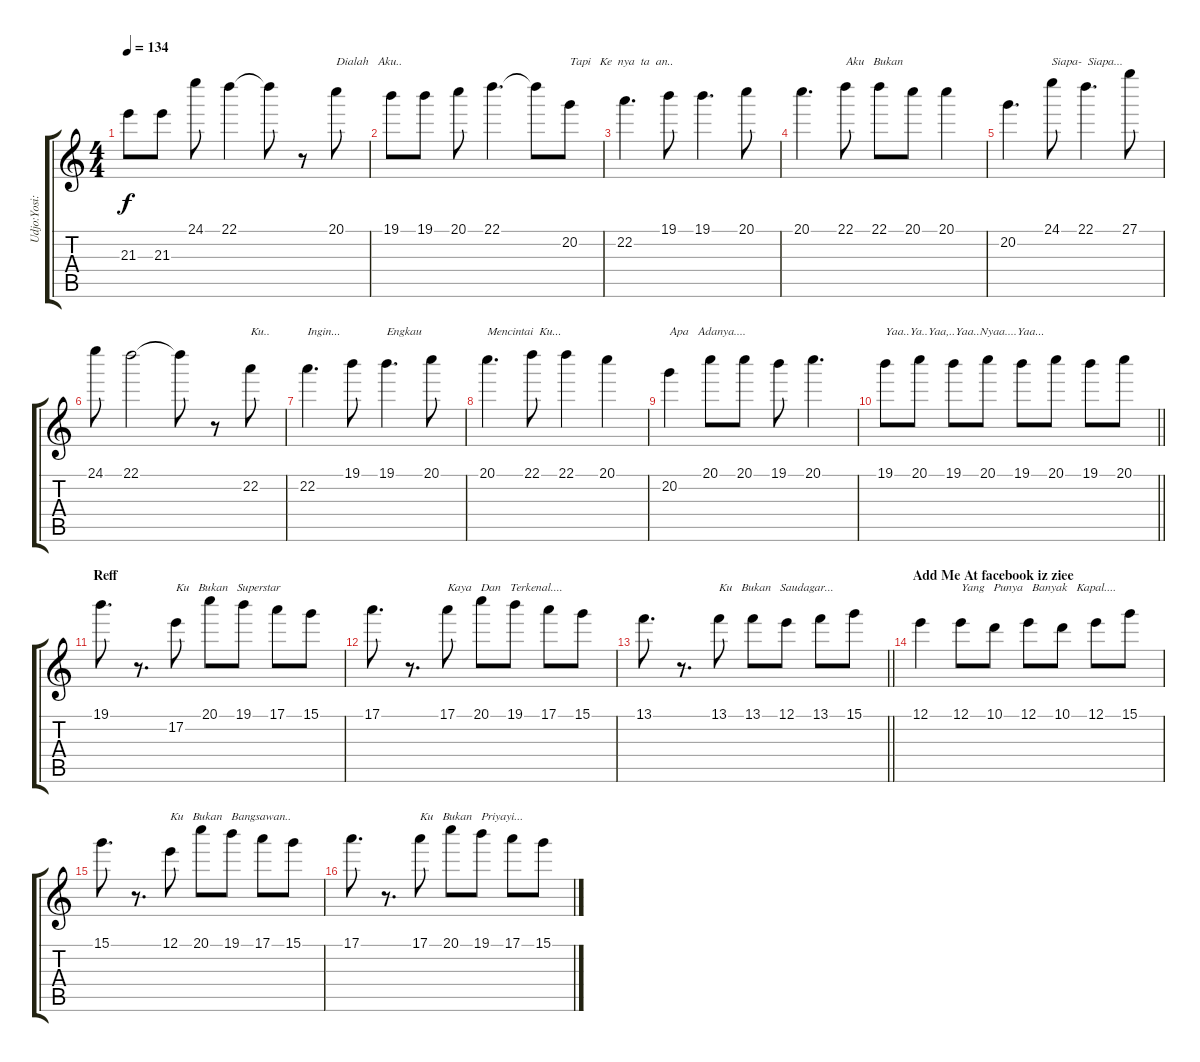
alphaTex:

\track ("Udjo:Yosi:Odie:Tika:Gugum:Oon:" "Udjo:Yosi:") {instrument contrabass}
\staff {score tabs}
\tuning (E4 B3 G3 D3 A2 E2) {hide}
\ts (4 4)
\tempo 134
\clef g2
\ks c
21.3.8{dy f} 21.3.8 24.1.8 22.1.4 22.1{t}.8 r.8 20.1.8{txt "Dialah   Aku.."} |
19.1.8 19.1.8 20.1.8 22.1.4{d} 22.1{t}.8 20.2.8{txt "Tapi   Ke  nya  ta  an.. "} |
22.2.4{d} 19.1.8 19.1.4{d} 20.1.8 |
20.1.4{d} 22.1.8{txt "Aku   Bukan "} 22.1.8 20.1.8 20.1.4 |
20.2.4{d} 24.1.8{txt "Siapa-  Siapa..."} 22.1.4{d} 27.1.8 |
24.1.8 22.1.2 22.1{t}.8 r.8 22.2.8{txt "Ku.."} |
22.2.4{d txt "Ingin..."} 19.1.8 19.1.4{d txt "Engkau "} 20.1.8 |
20.1.4{d txt "Mencintai  Ku..."} 22.1.8 22.1.4 20.1.4 |
20.2.4{txt "Apa   Adanya...."} 20.1.8 20.1.8 19.1.8 20.1.4{d} |
\barLineRight lightlight
19.1.8{txt "Yaa..Ya..Yaa,..Yaa..Nyaa....Yaa..."} 20.1.8 19.1.8 20.1.8 19.1.8 20.1.8 19.1.8 20.1.8 |
\section ("" "Reff")
19.1.8{d} r.8{d} 17.2.8{txt "Ku   Bukan   Superstar " instrument contrabass} 20.1.8 19.1.8 17.1.8 15.1.8 |
17.1.8{d} r.8{d} 17.1.8{txt "Kaya   Dan   Terkenal...."} 20.1.8 19.1.8 17.1.8 15.1.8 |
\barLineRight lightlight
13.1.8{d} r.8{d} 13.1.8{txt "Ku   Bukan   Saudagar..."} 13.1.8 12.1.8 13.1.8 15.1.8 |
\section ("" "Add Me At facebook iz ziee")
12.1.4 12.1.8{txt "Yang   Punya   Banyak   Kapal...."} 10.1.8 12.1.8 10.1.8 12.1.8 15.1.8 |
15.1.8{d} r.8{d} 12.1.8{txt "Ku   Bukan   Bangsawan.."} 20.1.8 19.1.8 17.1.8 15.1.8 |
17.1.8{d} r.8{d} 17.1.8{txt "Ku   Bukan   Priyayi..."} 20.1.8 19.1.8 17.1.8 15.1.8
